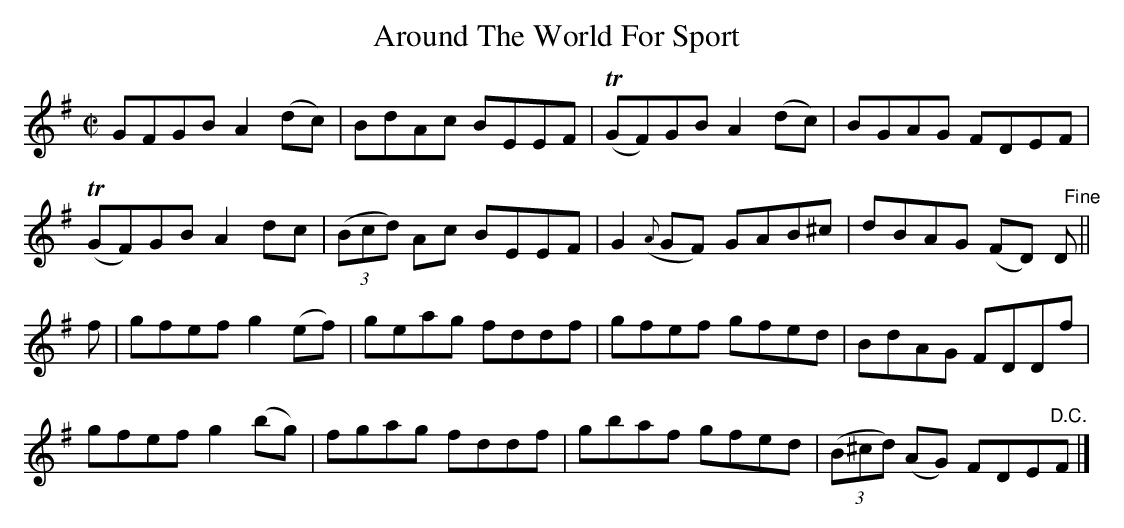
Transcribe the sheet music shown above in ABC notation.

X:1
T: Around The World For Sport
M: C|
L: 1/8
K: G
  GFGB  A2 (dc)|   BdAc    BEEF|(TGF)GB      A2 (dc)| BGAG      FDEF          |
(TGF)GB A2  dc |((3Bcd) Ac BEEF|  G2 ({A}GF) GAB^c  | dBAG     (FD) "   Fine"D||
f|gfef  g2 (ef)|   geag    fddf|  gfef       gfed   | BdAG      FDDf          |
  gfef  g2 (bg)|   fgag    fddf|  gbaf       gfed   |((3B^cd) (AG) FDE"D.C."F |]
